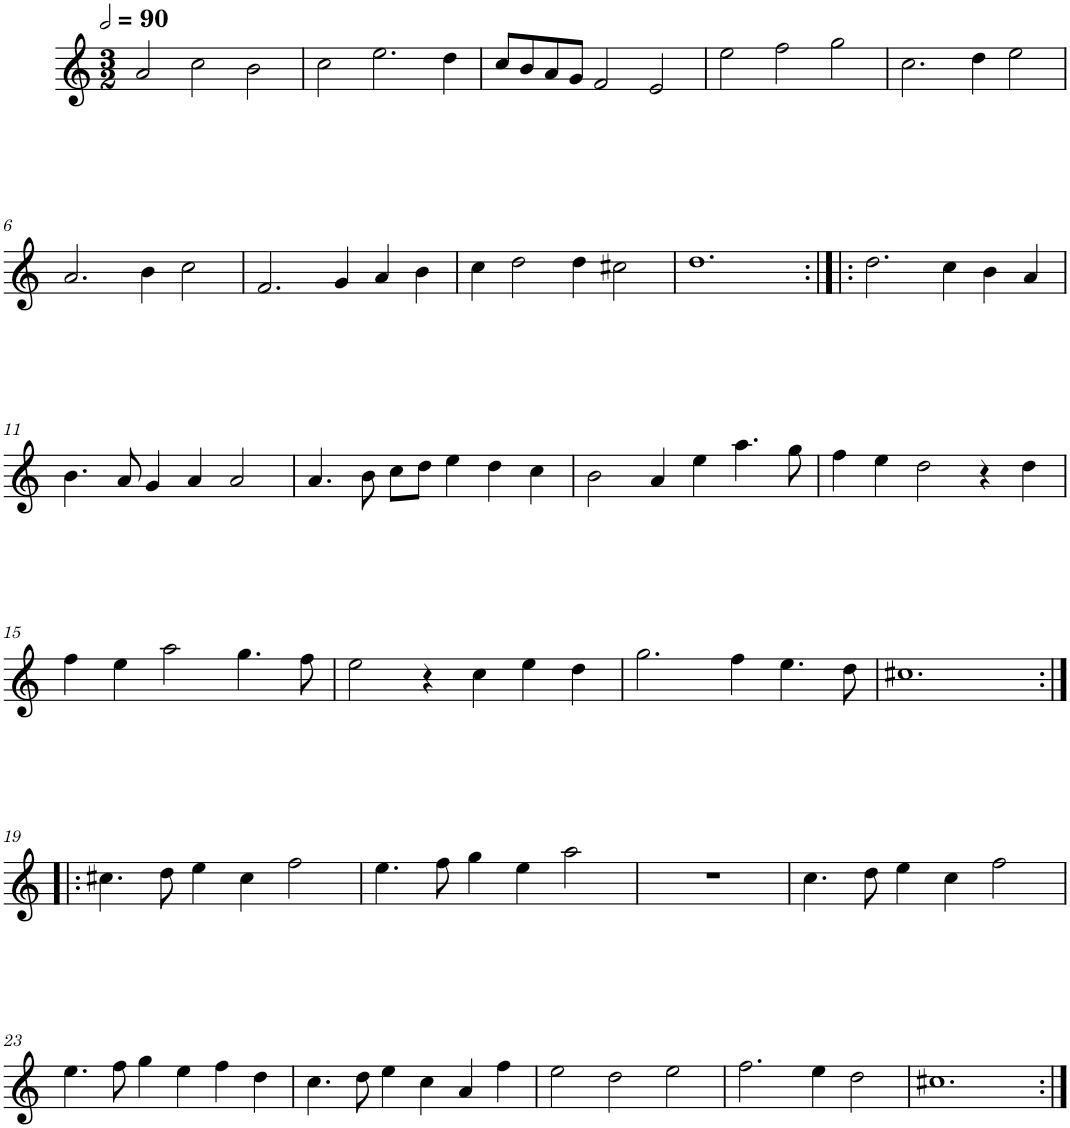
**kern
*part1
*staff1
*I"Cinq parties
*clefG2
*k[]
*M3/2
*MM180
=1
2a/
2cc\
2b\
=2
2cc\
2.ee\
4dd\
=3
8cc/L
8b/
8a/
8g/J
2f/
2e/
=4
2ee\
2ff\
2gg\
=5
2.cc\
4dd\
2ee\
!!LO:LB:g=z
=6
2.a/
4b\
2cc\
=7
2.f/
4g/
4a/
4b\
=8
4cc\
2dd\
4dd\
2cc#X\
=9
1.dd
=10:|!|:
2.dd\
4cc\
4b\
4a/
!!LO:LB:g=z
=11
4.b\
8a/
4g/
4a/
2a/
=12
4.a/
8b\
8cc\L
8dd\J
4ee\
4dd\
4cc\
=13
2b\
4a/
4ee\
4.aa\
8gg\
=14
4ff\
4ee\
2dd\
4r
4dd\
!!LO:LB:g=z
=15
4ff\
4ee\
2aa\
4.gg\
8ff\
=16
2ee\
4r
4cc\
4ee\
4dd\
=17
2.gg\
4ff\
4.ee\
8dd\
=18
1.cc#X
!!LO:LB:g=z
=19:|!|:
4.cc#X\
8dd\
4ee\
4cc#\
2ff\
=20
4.ee\
8ff\
4gg\
4ee\
2aa\
=21
1.r
=22
4.cc\
8dd\
4ee\
4cc\
2ff\
!!LO:LB:g=z
=23
4.ee\
8ff\
4gg\
4ee\
4ff\
4dd\
=24
4.cc\
8dd\
4ee\
4cc\
4a/
4ff\
=25
2ee\
2dd\
2ee\
=26
2.ff\
4ee\
2dd\
=27
1.cc#X
=:|!
*-
